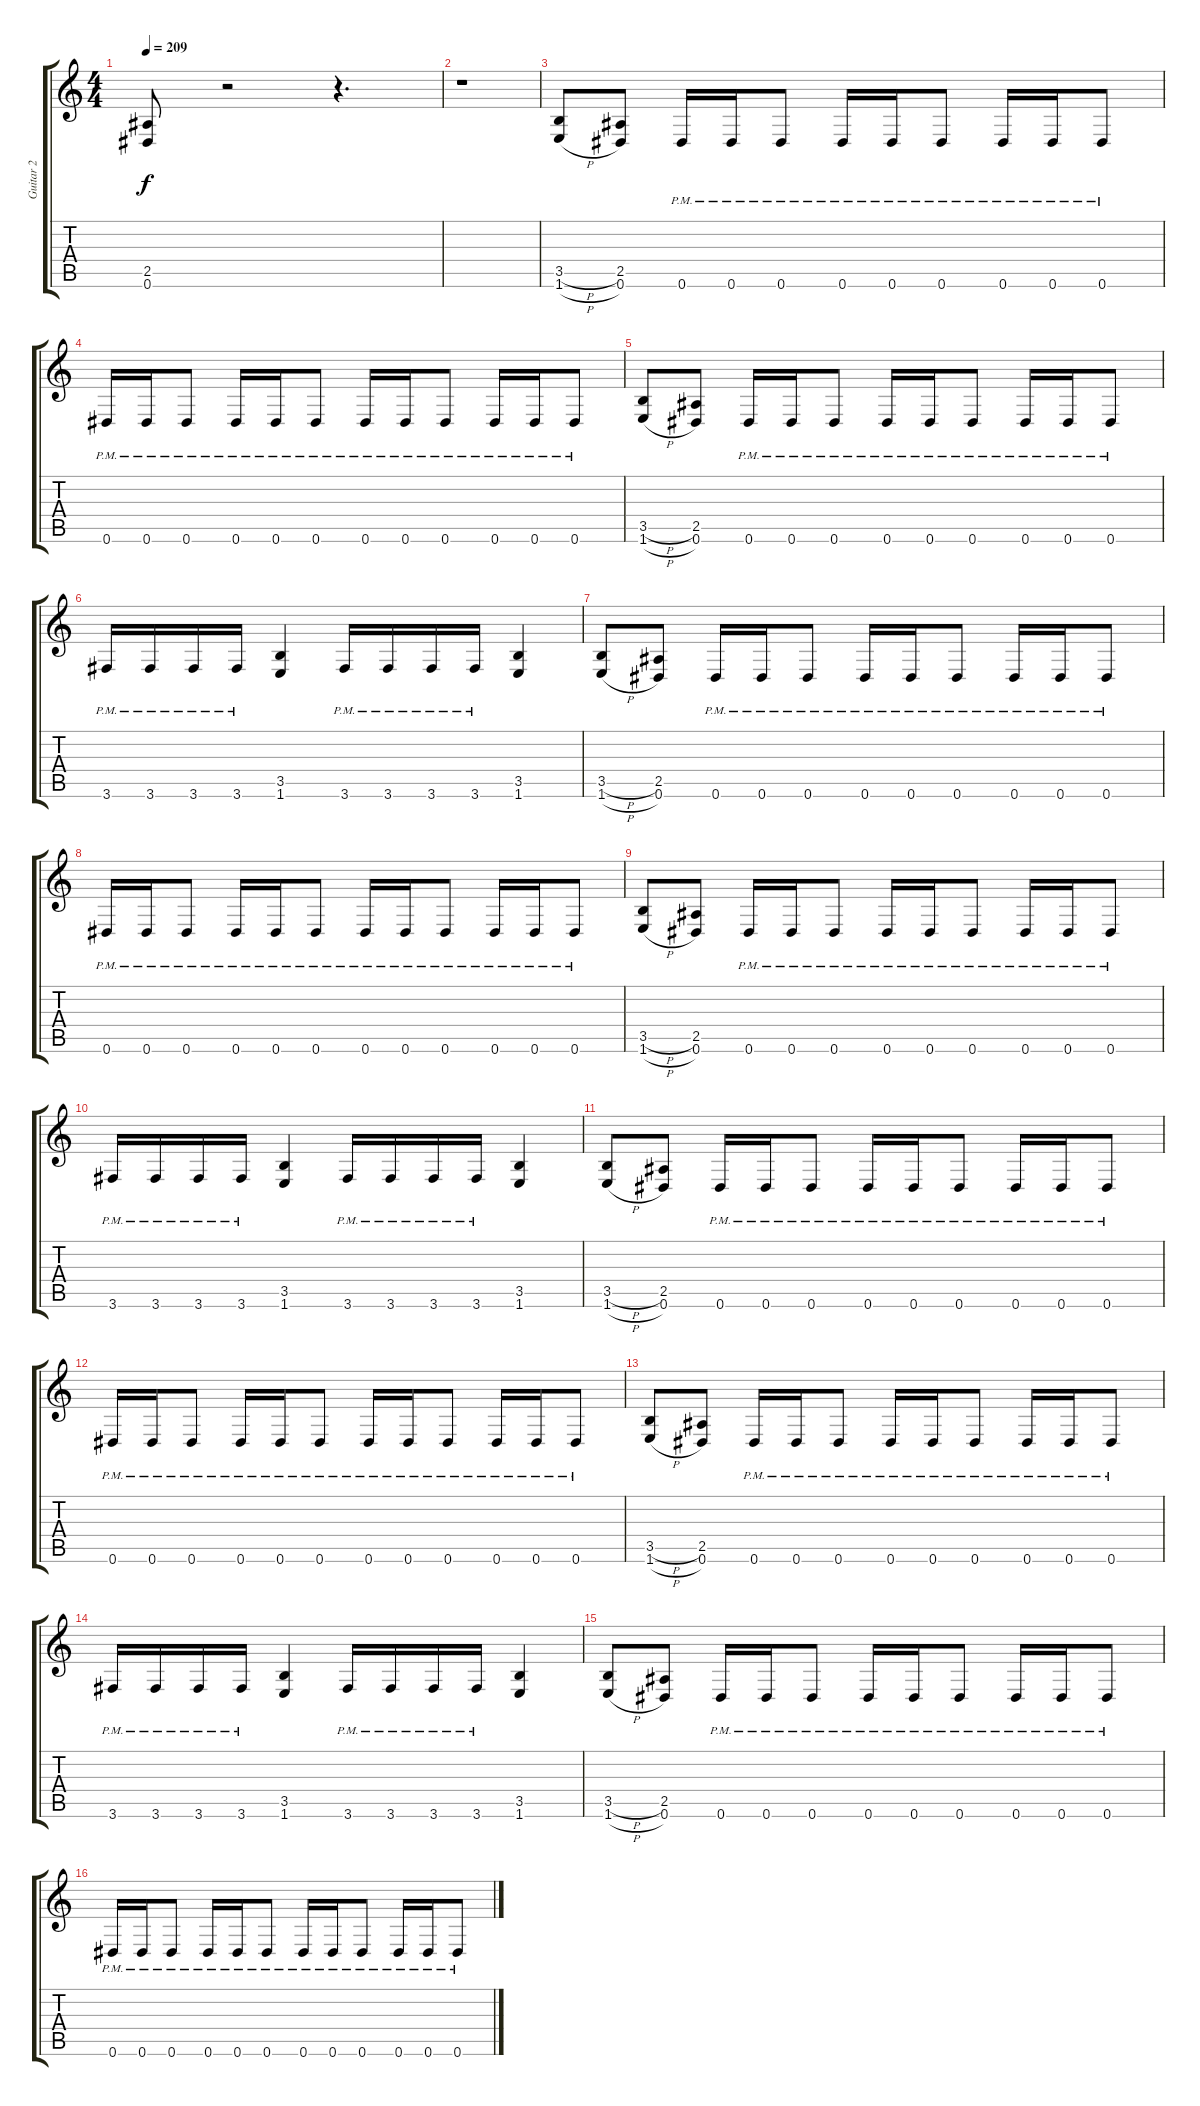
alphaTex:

\track ("Guitar 2" "Guitar 2") {instrument distortionguitar}
\staff {score tabs}
\tuning (Eb4 Bb3 Gb3 Db3 Ab2 Eb2) {hide}
\ts (4 4)
\tempo 209
\clef g2
\ks c
(2.5 0.6).8{dy f} r.2 r.4{d} |
r.1 |
(3.5{h} 1.6{h}).8 (2.5 0.6).8 0.6{pm}.16 0.6{pm}.16 0.6{pm}.8 0.6{pm}.16 0.6{pm}.16 0.6{pm}.8 0.6{pm}.16 0.6{pm}.16 0.6{pm}.8 |
0.6{pm}.16 0.6{pm}.16 0.6{pm}.8 0.6{pm}.16 0.6{pm}.16 0.6{pm}.8 0.6{pm}.16 0.6{pm}.16 0.6{pm}.8 0.6{pm}.16 0.6{pm}.16 0.6{pm}.8 |
(3.5{h} 1.6{h}).8 (2.5 0.6).8 0.6{pm}.16 0.6{pm}.16 0.6{pm}.8 0.6{pm}.16 0.6{pm}.16 0.6{pm}.8 0.6{pm}.16 0.6{pm}.16 0.6{pm}.8 |
3.6{pm}.16 3.6{pm}.16 3.6{pm}.16 3.6{pm}.16 (3.5 1.6).4 3.6{pm}.16 3.6{pm}.16 3.6{pm}.16 3.6{pm}.16 (3.5 1.6).4 |
(3.5{h} 1.6{h}).8 (2.5 0.6).8 0.6{pm}.16 0.6{pm}.16 0.6{pm}.8 0.6{pm}.16 0.6{pm}.16 0.6{pm}.8 0.6{pm}.16 0.6{pm}.16 0.6{pm}.8 |
0.6{pm}.16 0.6{pm}.16 0.6{pm}.8 0.6{pm}.16 0.6{pm}.16 0.6{pm}.8 0.6{pm}.16 0.6{pm}.16 0.6{pm}.8 0.6{pm}.16 0.6{pm}.16 0.6{pm}.8 |
(3.5{h} 1.6{h}).8 (2.5 0.6).8 0.6{pm}.16 0.6{pm}.16 0.6{pm}.8 0.6{pm}.16 0.6{pm}.16 0.6{pm}.8 0.6{pm}.16 0.6{pm}.16 0.6{pm}.8 |
3.6{pm}.16 3.6{pm}.16 3.6{pm}.16 3.6{pm}.16 (3.5 1.6).4 3.6{pm}.16 3.6{pm}.16 3.6{pm}.16 3.6{pm}.16 (3.5 1.6).4 |
(3.5{h} 1.6{h}).8 (2.5 0.6).8 0.6{pm}.16 0.6{pm}.16 0.6{pm}.8 0.6{pm}.16 0.6{pm}.16 0.6{pm}.8 0.6{pm}.16 0.6{pm}.16 0.6{pm}.8 |
0.6{pm}.16 0.6{pm}.16 0.6{pm}.8 0.6{pm}.16 0.6{pm}.16 0.6{pm}.8 0.6{pm}.16 0.6{pm}.16 0.6{pm}.8 0.6{pm}.16 0.6{pm}.16 0.6{pm}.8 |
(3.5{h} 1.6{h}).8 (2.5 0.6).8 0.6{pm}.16 0.6{pm}.16 0.6{pm}.8 0.6{pm}.16 0.6{pm}.16 0.6{pm}.8 0.6{pm}.16 0.6{pm}.16 0.6{pm}.8 |
3.6{pm}.16 3.6{pm}.16 3.6{pm}.16 3.6{pm}.16 (3.5 1.6).4 3.6{pm}.16 3.6{pm}.16 3.6{pm}.16 3.6{pm}.16 (3.5 1.6).4 |
(3.5{h} 1.6{h}).8 (2.5 0.6).8 0.6{pm}.16 0.6{pm}.16 0.6{pm}.8 0.6{pm}.16 0.6{pm}.16 0.6{pm}.8 0.6{pm}.16 0.6{pm}.16 0.6{pm}.8 |
0.6{pm}.16 0.6{pm}.16 0.6{pm}.8 0.6{pm}.16 0.6{pm}.16 0.6{pm}.8 0.6{pm}.16 0.6{pm}.16 0.6{pm}.8 0.6{pm}.16 0.6{pm}.16 0.6{pm}.8
